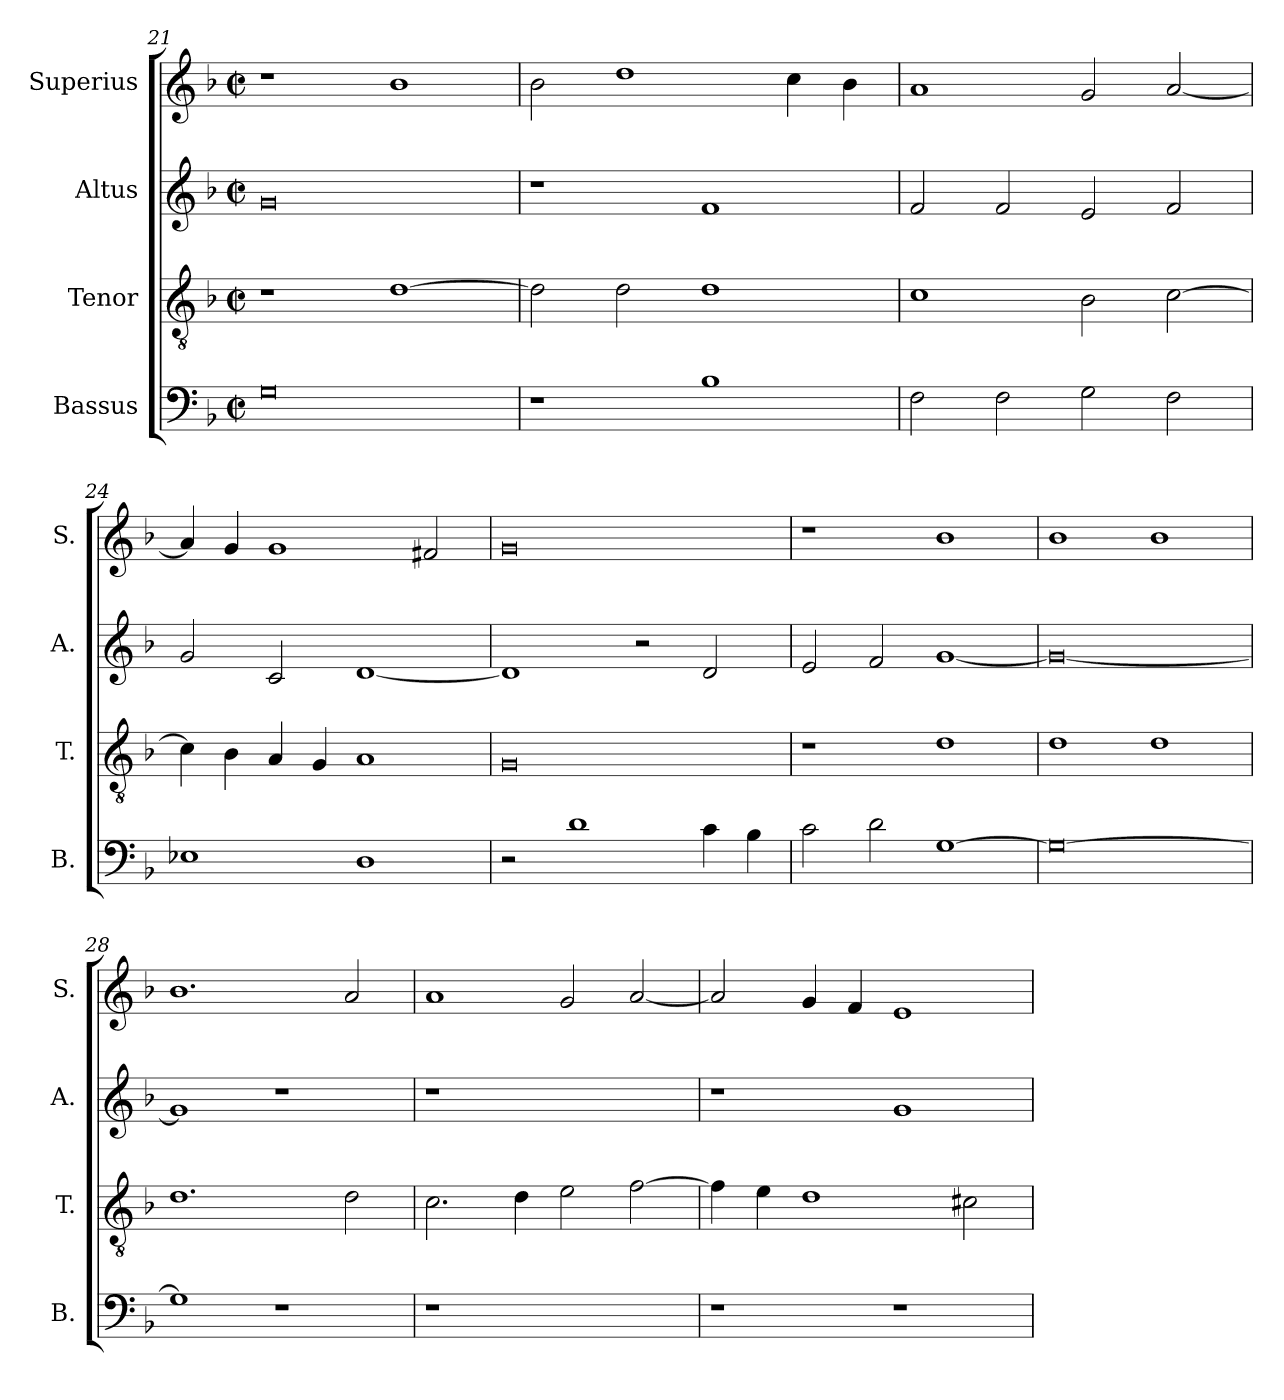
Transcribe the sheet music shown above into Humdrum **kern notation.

**kern	**kern	**kern	**kern
*part4	*part3	*part2	*part1
*staff4	*staff3	*staff2	*staff1
*I"Bassus	*I"Tenor	*I"Altus	*I"Superius
*I'B.	*I'T.	*I'A.	*I'S.
*clefF4	*clefGv2	*clefG2	*clefG2
*	*ITrd7c12	*	*
*k[b-]	*k[b-]	*k[b-]	*k[b-]
*F:	*F:	*F:	*F:
*M2/2	*M2/2	*M2/2	*M2/2
*met(c|)	*met(c|)	*met(c|)	*met(c|)
=21	=21	=21	=21
0Gi	1r	0gi	1r
.	[>1Di	.	1b-i
=22	=22	=22	=22
1r	2Di\]	1r	2b-i\
.	2Di\	.	1ddi
1B-i	1Di	1fi	.
.	.	.	4cci\
.	.	.	4b-i\
=23	=23	=23	=23
2Fi\	1Ci	2fi/	1ai
2Fi\	.	2fi/	.
2Gi\	2BB-i\	2ei/	2gi/
2Fi\	[>2Ci\	2fi/	[<2ai/
=24	=24	=24	=24
1E-Xi	4Ci\]	2gi/	4ai/]
.	4BB-i\	.	4gi/
.	4AAi/	2ci/	1gi
.	4GGi/	.	.
1Di	1AAi	[<1di	.
.	.	.	2f#Xi/
!!LO:LB:g=z
=25	=25	=25	=25
2r	0GGi	1di]	0gi
1di	.	.	.
.	.	2r	.
4ci\	.	2di/	.
4B-i\	.	.	.
=26	=26	=26	=26
2ci\	1r	2ei/	1r
2di\	.	2fi/	.
[>1Gi	1Di	[<1gi	1b-i
=27	=27	=27	=27
0Gi_>	1Di	0gi_<	1b-i
.	1Di	.	1b-i
=28	=28	=28	=28
1Gi]	1.Di	1gi]	1.b-i
1r	.	1r	.
.	2Di\	.	2ai/
=29	=29	=29	=29
!LO:N:vis=1	!	!LO:N:vis=1	!
1r	2.Ci\	1r	1ai
.	4Di\	.	.
1ryy	2Ei\	1ryy	2gi/
.	[>2Fi\	.	[<2ai/
!!LO:PB:g=z
=30	=30	=30	=30
1r	4Fi\]	1r	2ai/]
.	4Ei\	.	.
.	1Di	.	4gi/
.	.	.	4fi/
1r	.	1gi	1ei
.	2C#Xi\	.	.
=	=	=	=
*-	*-	*-	*-
